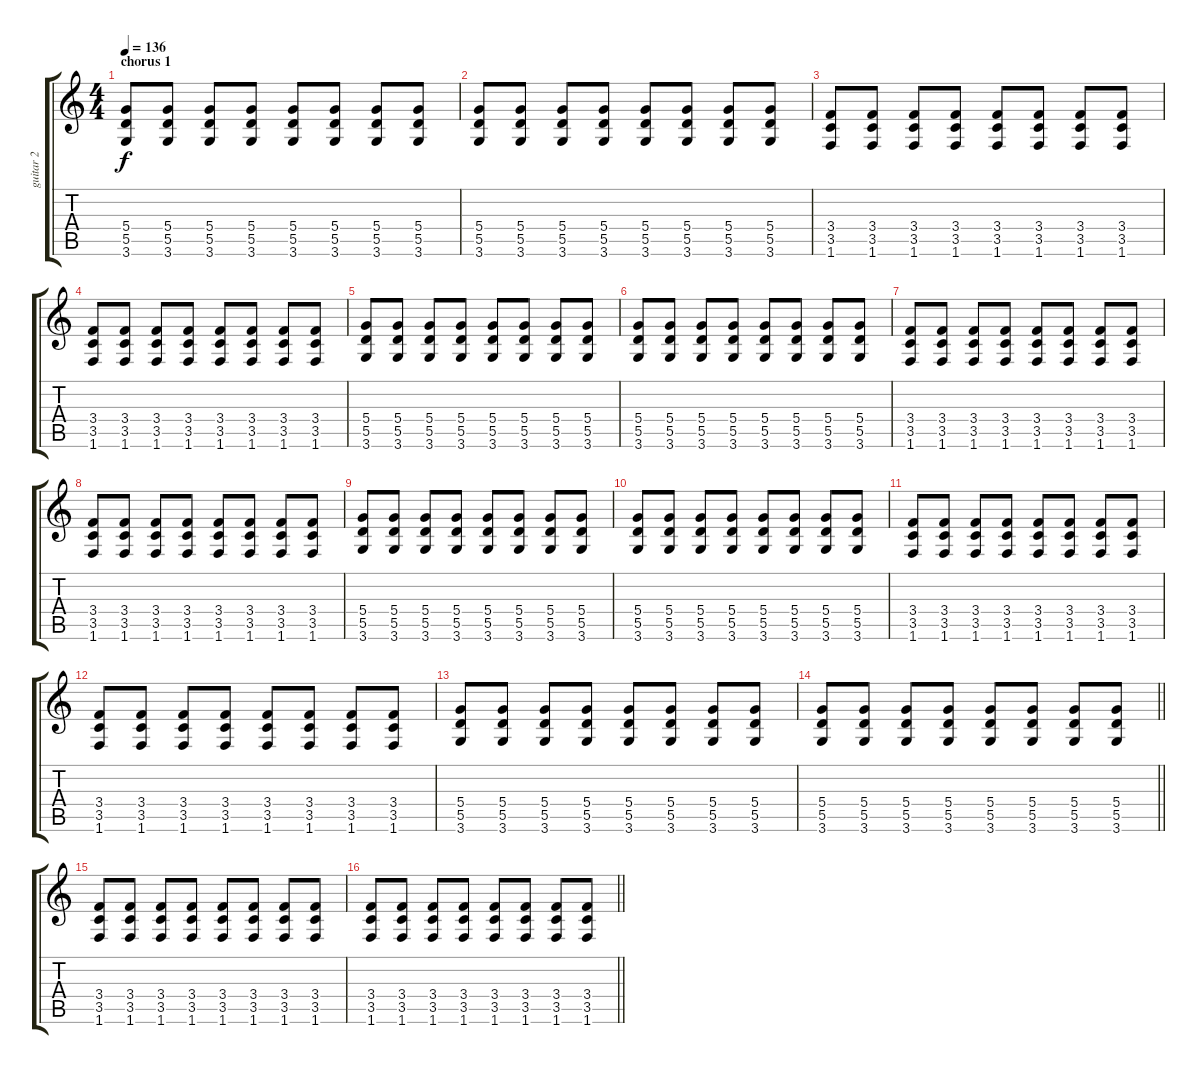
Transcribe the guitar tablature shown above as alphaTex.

\track ("guitar 2" "guitar 2") {instrument electricguitarclean}
\staff {score tabs}
\tuning (E4 B3 G3 D3 A2 E2) {hide}
\ts (4 4)
\section ("" "chorus 1")
\tempo 136
\clef g2
\ks c
(5.4 5.5 3.6).8{dy f} (5.4 5.5 3.6).8 (5.4 5.5 3.6).8 (5.4 5.5 3.6).8 (5.4 5.5 3.6).8 (5.4 5.5 3.6).8 (5.4 5.5 3.6).8 (5.4 5.5 3.6).8 |
(5.4 5.5 3.6).8 (5.4 5.5 3.6).8 (5.4 5.5 3.6).8 (5.4 5.5 3.6).8 (5.4 5.5 3.6).8 (5.4 5.5 3.6).8 (5.4 5.5 3.6).8 (5.4 5.5 3.6).8 |
(3.4 3.5 1.6).8 (3.4 3.5 1.6).8 (3.4 3.5 1.6).8 (3.4 3.5 1.6).8 (3.4 3.5 1.6).8 (3.4 3.5 1.6).8 (3.4 3.5 1.6).8 (3.4 3.5 1.6).8 |
(3.4 3.5 1.6).8 (3.4 3.5 1.6).8 (3.4 3.5 1.6).8 (3.4 3.5 1.6).8 (3.4 3.5 1.6).8 (3.4 3.5 1.6).8 (3.4 3.5 1.6).8 (3.4 3.5 1.6).8 |
(5.4 5.5 3.6).8 (5.4 5.5 3.6).8 (5.4 5.5 3.6).8 (5.4 5.5 3.6).8 (5.4 5.5 3.6).8 (5.4 5.5 3.6).8 (5.4 5.5 3.6).8 (5.4 5.5 3.6).8 |
(5.4 5.5 3.6).8 (5.4 5.5 3.6).8 (5.4 5.5 3.6).8 (5.4 5.5 3.6).8 (5.4 5.5 3.6).8 (5.4 5.5 3.6).8 (5.4 5.5 3.6).8 (5.4 5.5 3.6).8 |
(3.4 3.5 1.6).8 (3.4 3.5 1.6).8 (3.4 3.5 1.6).8 (3.4 3.5 1.6).8 (3.4 3.5 1.6).8 (3.4 3.5 1.6).8 (3.4 3.5 1.6).8 (3.4 3.5 1.6).8 |
(3.4 3.5 1.6).8 (3.4 3.5 1.6).8 (3.4 3.5 1.6).8 (3.4 3.5 1.6).8 (3.4 3.5 1.6).8 (3.4 3.5 1.6).8 (3.4 3.5 1.6).8 (3.4 3.5 1.6).8 |
(5.4 5.5 3.6).8 (5.4 5.5 3.6).8 (5.4 5.5 3.6).8 (5.4 5.5 3.6).8 (5.4 5.5 3.6).8 (5.4 5.5 3.6).8 (5.4 5.5 3.6).8 (5.4 5.5 3.6).8 |
(5.4 5.5 3.6).8 (5.4 5.5 3.6).8 (5.4 5.5 3.6).8 (5.4 5.5 3.6).8 (5.4 5.5 3.6).8 (5.4 5.5 3.6).8 (5.4 5.5 3.6).8 (5.4 5.5 3.6).8 |
(3.4 3.5 1.6).8 (3.4 3.5 1.6).8 (3.4 3.5 1.6).8 (3.4 3.5 1.6).8 (3.4 3.5 1.6).8 (3.4 3.5 1.6).8 (3.4 3.5 1.6).8 (3.4 3.5 1.6).8 |
(3.4 3.5 1.6).8 (3.4 3.5 1.6).8 (3.4 3.5 1.6).8 (3.4 3.5 1.6).8 (3.4 3.5 1.6).8 (3.4 3.5 1.6).8 (3.4 3.5 1.6).8 (3.4 3.5 1.6).8 |
(5.4 5.5 3.6).8 (5.4 5.5 3.6).8 (5.4 5.5 3.6).8 (5.4 5.5 3.6).8 (5.4 5.5 3.6).8 (5.4 5.5 3.6).8 (5.4 5.5 3.6).8 (5.4 5.5 3.6).8 |
\barLineRight lightlight
(5.4 5.5 3.6).8 (5.4 5.5 3.6).8 (5.4 5.5 3.6).8 (5.4 5.5 3.6).8 (5.4 5.5 3.6).8 (5.4 5.5 3.6).8 (5.4 5.5 3.6).8 (5.4 5.5 3.6).8 |
(3.4 3.5 1.6).8 (3.4 3.5 1.6).8 (3.4 3.5 1.6).8 (3.4 3.5 1.6).8 (3.4 3.5 1.6).8 (3.4 3.5 1.6).8 (3.4 3.5 1.6).8 (3.4 3.5 1.6).8 |
\barLineRight lightlight
(3.4 3.5 1.6).8 (3.4 3.5 1.6).8 (3.4 3.5 1.6).8 (3.4 3.5 1.6).8 (3.4 3.5 1.6).8 (3.4 3.5 1.6).8 (3.4 3.5 1.6).8 (3.4 3.5 1.6).8
